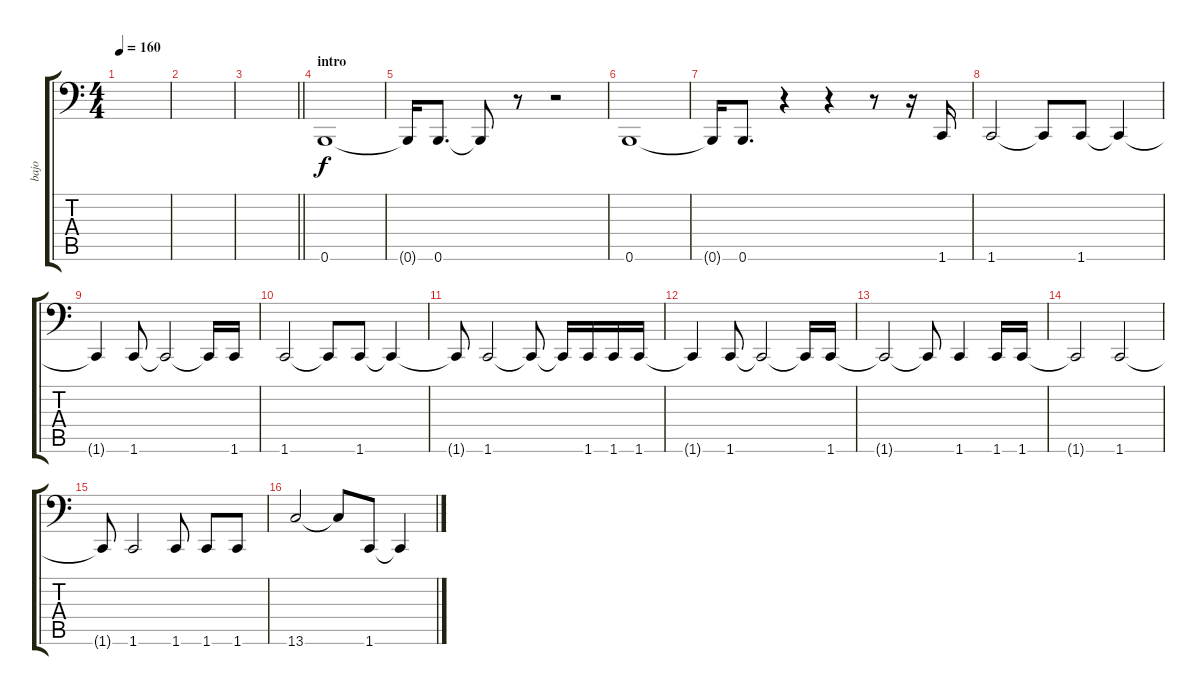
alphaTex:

\track ("bajo" "bajo") {instrument electricbassfinger}
\staff {score tabs}
\tuning (C3 G2 D2 A1 E1 B0) {hide}
\ts (4 4)
\tempo 160
\clef f4
\ks c
|
|
\barLineRight lightlight
|
\section ("" "intro")
0.6.1 |
0.6{t}.16 0.6.8{d} 0.6{t}.8 r.8 r.2 |
0.6.1 |
0.6{t}.16 0.6.8{d} r.4 r.4 r.8 r.16 1.6.16 |
1.6.2 1.6{t}.8 1.6.8 1.6{t}.4 |
1.6{t}.4 1.6.8 1.6{t}.2 1.6{t}.16 1.6.16 |
1.6.2 1.6{t}.8 1.6.8 1.6{t}.4 |
1.6{t}.8 1.6.2 1.6{t}.8 1.6{t}.16 1.6.16 1.6.16 1.6.16 |
1.6{t}.4 1.6.8 1.6{t}.2 1.6{t}.16 1.6.16 |
1.6{t}.2 1.6{t}.8 1.6.4 1.6.16 1.6.16 |
1.6{t}.2 1.6.2 |
1.6{t}.8 1.6.2 1.6.8 1.6.8 1.6.8 |
13.6.2 13.6{t}.8 1.6.8 1.6{t}.4
